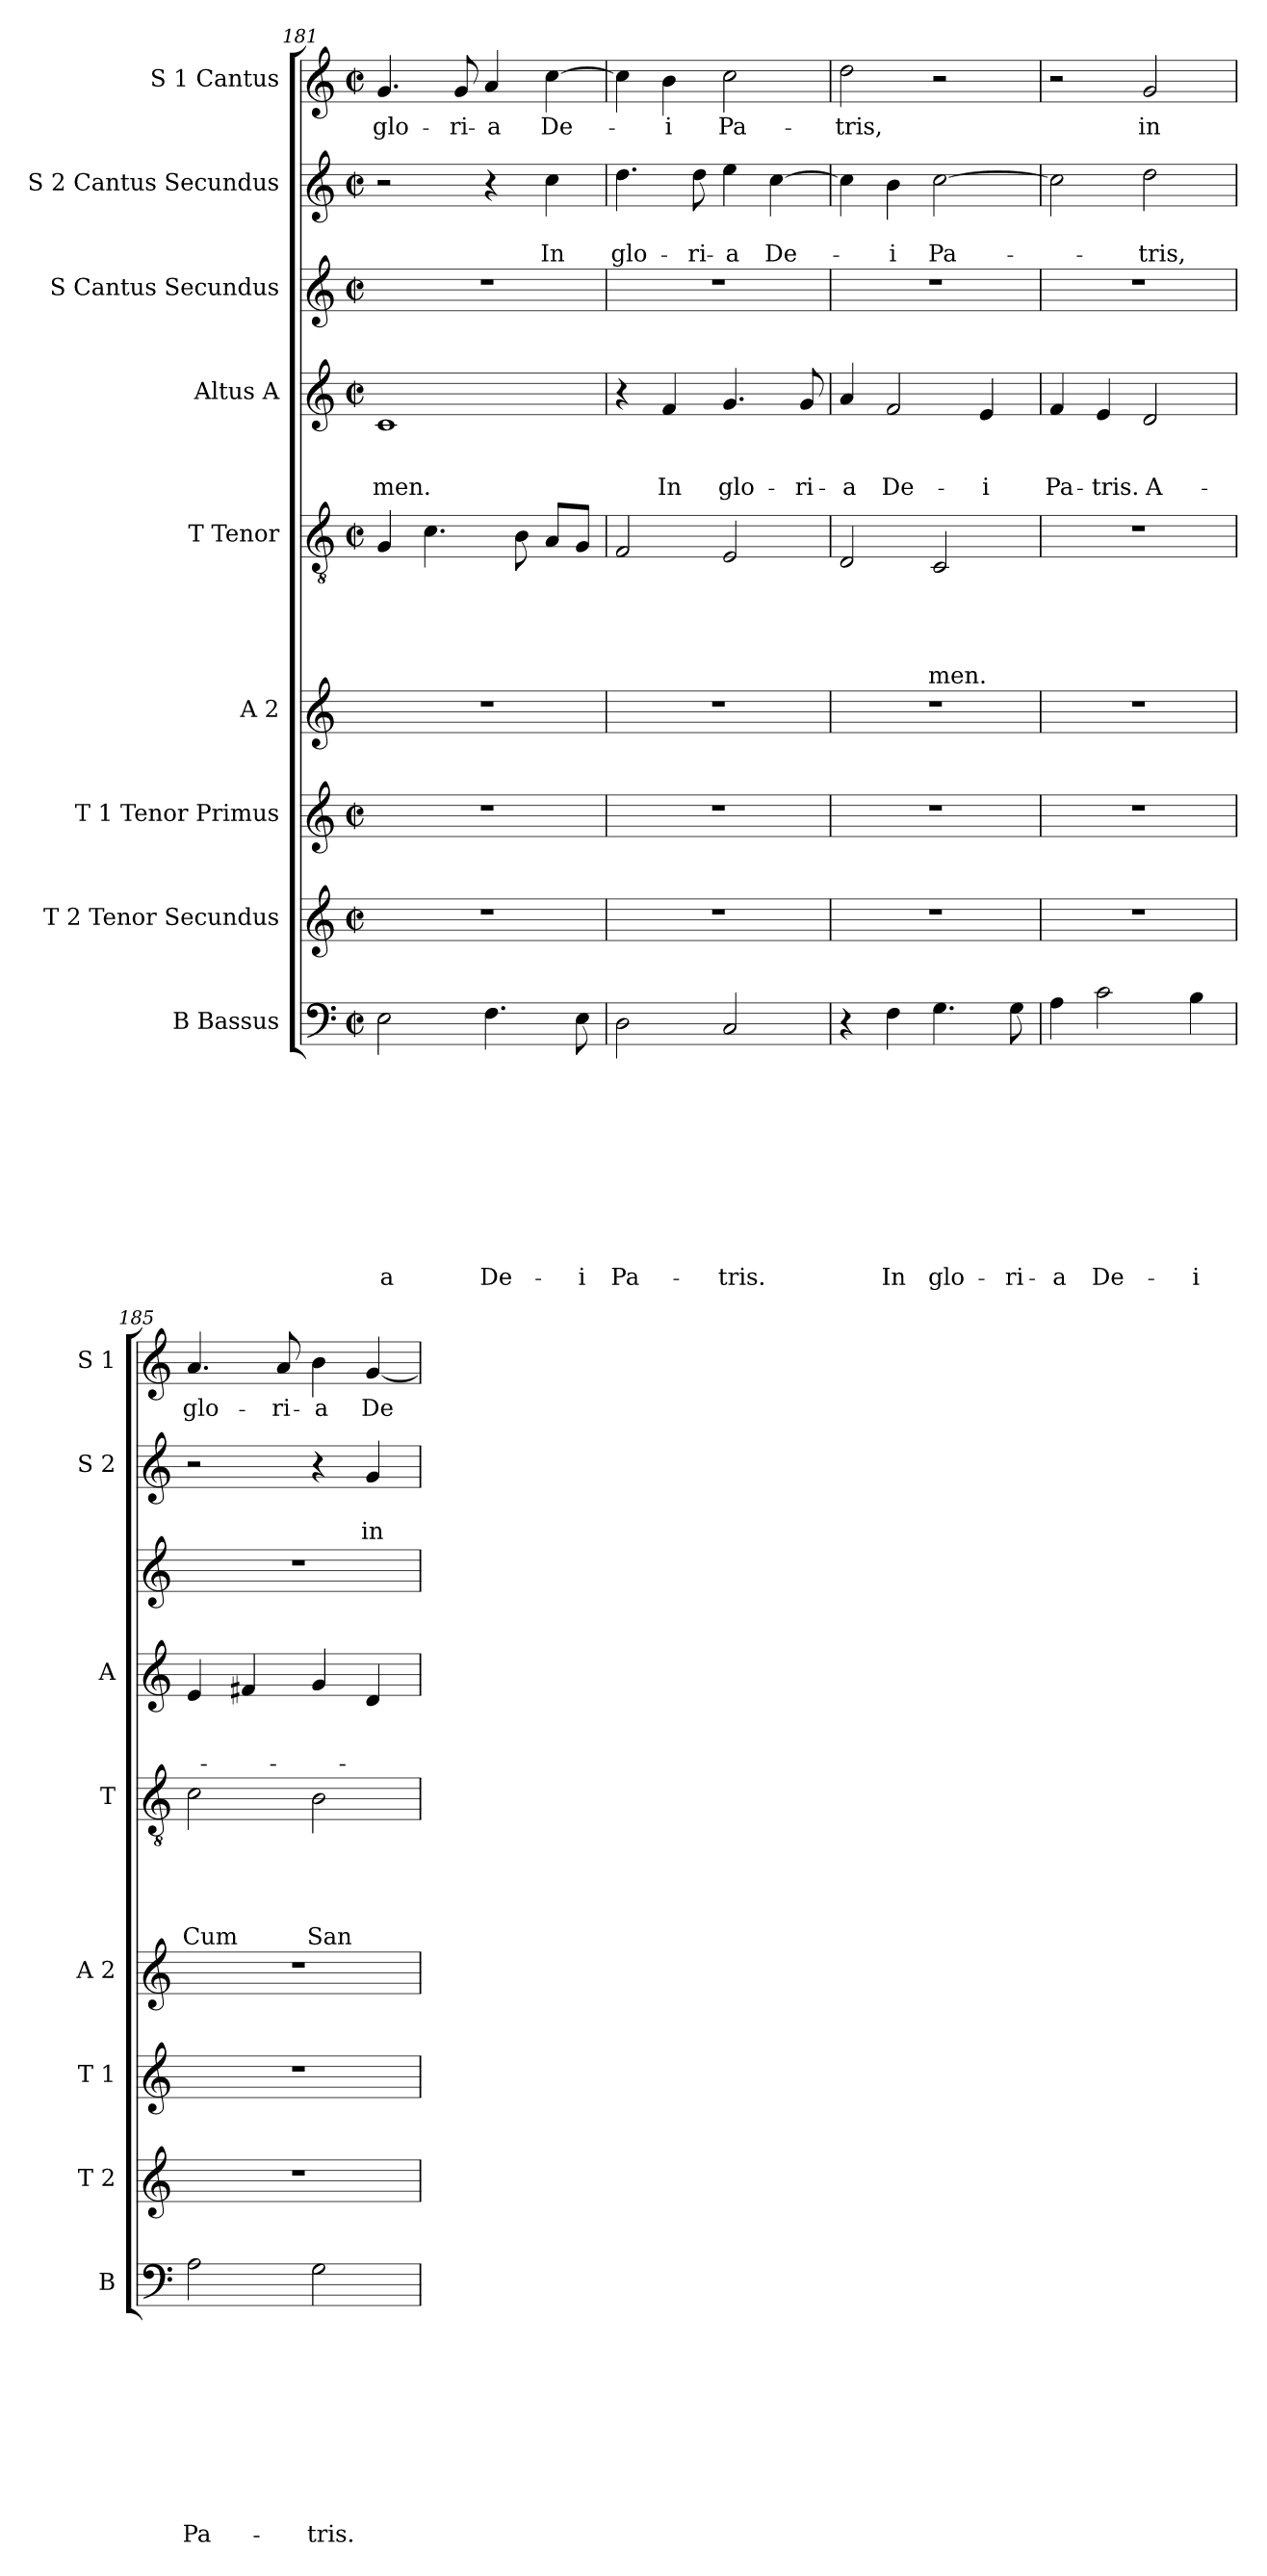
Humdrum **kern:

**kern	**text	**text	**text	**text	**text	**text	**text	**text	**text	**text	**kern	**kern	**kern	**kern	**text	**text	**text	**text	**text	**kern	**text	**text	**text	**kern	**kern	**text	**text	**kern	**text
*part9	*part9	*part9	*part9	*part9	*part9	*part9	*part9	*part9	*part9	*part9	*part8	*part7	*part6	*part5	*part5	*part5	*part5	*part5	*part5	*part4	*part4	*part4	*part4	*part3	*part2	*part2	*part2	*part1	*part1
*staff9	*staff9	*staff9	*staff9	*staff9	*staff9	*staff9	*staff9	*staff9	*staff9	*staff9	*staff8	*staff7	*staff6	*staff5	*staff5	*staff5	*staff5	*staff5	*staff5	*staff4	*staff4	*staff4	*staff4	*staff3	*staff2	*staff2	*staff2	*staff1	*staff1
*I"B Bassus	*	*	*	*	*	*	*	*	*	*	*I"T 2 Tenor Secundus	*I"T 1 Tenor Primus	*I"A 2	*I"T Tenor	*	*	*	*	*	*I"Altus A	*	*	*	*I"S Cantus Secundus	*I"S 2 Cantus Secundus	*	*	*I"S 1 Cantus	*
*I'B	*	*	*	*	*	*	*	*	*	*	*I'T 2	*I'T 1	*I'A 2	*I'T	*	*	*	*	*	*I'A	*	*	*	*	*I'S 2	*	*	*I'S 1	*
!!LO:LB:g=z
*clefF4	*	*	*	*	*	*	*	*	*	*	*clefG2	*clefG2	*clefG2	*clefGv2	*	*	*	*	*	*clefG2	*	*	*	*clefG2	*clefG2	*	*	*clefG2	*
*k[]	*	*	*	*	*	*	*	*	*	*	*k[]	*k[]	*k[]	*k[]	*	*	*	*	*	*k[]	*	*	*	*k[]	*k[]	*	*	*k[]	*
*C:	*	*	*	*	*	*	*	*	*	*	*C:	*C:	*C:	*C:	*	*	*	*	*	*C:	*	*	*	*C:	*C:	*	*	*C:	*
*M2/2	*	*	*	*	*	*	*	*	*	*	*M2/2	*M2/2	*	*M2/2	*	*	*	*	*	*M2/2	*	*	*	*M2/2	*M2/2	*	*	*M2/2	*
*met(c|)	*	*	*	*	*	*	*	*	*	*	*met(c|)	*met(c|)	*	*met(c|)	*	*	*	*	*	*met(c|)	*	*	*	*met(c|)	*met(c|)	*	*	*met(c|)	*
=181	=181	=181	=181	=181	=181	=181	=181	=181	=181	=181	=181	=181	=181	=181	=181	=181	=181	=181	=181	=181	=181	=181	=181	=181	=181	=181	=181	=181	=181
!	!	!	!	!	!	!	!	!	!	!LO:LY:b	!	!	!	!	!	!	!	!	!	!	!	!	!LO:LY:b	!	!	!	!	!	!LO:LY:b
2E\	.	.	.	.	.	.	.	.	.	-a	1r	1r	1r	4G/	.	.	.	.	.	1c	.	.	-men.	1r	2r	.	.	4.g/	glo-
.	.	.	.	.	.	.	.	.	.	.	.	.	.	4.c\	.	.	.	.	.	.	.	.	.	.	.	.	.	.	.
!	!	!	!	!	!	!	!	!	!	!	!	!	!	!	!	!	!	!	!	!	!	!	!	!	!	!	!	!	!LO:LY:b
.	.	.	.	.	.	.	.	.	.	.	.	.	.	.	.	.	.	.	.	.	.	.	.	.	.	.	.	8g/	-ri-
!	!	!	!	!	!	!	!	!	!	!LO:LY:b	!	!	!	!	!	!	!	!	!	!	!	!	!	!	!	!	!	!	!LO:LY:b
4.F\	.	.	.	.	.	.	.	.	.	De-	.	.	.	.	.	.	.	.	.	.	.	.	.	.	4r	.	.	4a/	-a
.	.	.	.	.	.	.	.	.	.	.	.	.	.	8B\	.	.	.	.	.	.	.	.	.	.	.	.	.	.	.
!	!	!	!	!	!	!	!	!	!	!	!	!	!	!	!	!	!	!	!	!	!	!	!	!	!	!	!LO:LY:b	!	!LO:LY:b
.	.	.	.	.	.	.	.	.	.	.	.	.	.	8A/L	.	.	.	.	.	.	.	.	.	.	4cc\	.	In	[>4cc\	De-
!	!	!	!	!	!	!	!	!	!	!LO:LY:b	!	!	!	!	!	!	!	!	!	!	!	!	!	!	!	!	!	!	!
8E\	.	.	.	.	.	.	.	.	.	-i	.	.	.	8G/J	.	.	.	.	.	.	.	.	.	.	.	.	.	.	.
=182	=182	=182	=182	=182	=182	=182	=182	=182	=182	=182	=182	=182	=182	=182	=182	=182	=182	=182	=182	=182	=182	=182	=182	=182	=182	=182	=182	=182	=182
!	!	!	!	!	!	!	!	!	!	!LO:LY:b	!	!	!	!	!	!	!	!	!	!	!	!	!	!	!	!	!LO:LY:b	!	!
2D\	.	.	.	.	.	.	.	.	.	Pa-	1r	1r	1r	2F/	.	.	.	.	.	4r	.	.	.	1r	4.dd\	.	glo-	4cc\]	.
!	!	!	!	!	!	!	!	!	!	!	!	!	!	!	!	!	!	!	!	!	!	!	!LO:LY:b	!	!	!	!	!	!LO:LY:b
.	.	.	.	.	.	.	.	.	.	.	.	.	.	.	.	.	.	.	.	4f/	.	.	In	.	.	.	.	4b\	-i
!	!	!	!	!	!	!	!	!	!	!	!	!	!	!	!	!	!	!	!	!	!	!	!	!	!	!	!LO:LY:b	!	!
.	.	.	.	.	.	.	.	.	.	.	.	.	.	.	.	.	.	.	.	.	.	.	.	.	8dd\	.	-ri-	.	.
!	!	!	!	!	!	!	!	!	!	!LO:LY:b	!	!	!	!	!	!	!	!	!	!	!	!	!LO:LY:b	!	!	!	!LO:LY:b	!	!LO:LY:b
2C/	.	.	.	.	.	.	.	.	.	-tris.	.	.	.	2E/	.	.	.	.	.	4.g/	.	.	glo-	.	4ee\	.	-a	2cc\	Pa-
!	!	!	!	!	!	!	!	!	!	!	!	!	!	!	!	!	!	!	!	!	!	!	!	!	!	!	!LO:LY:b	!	!
.	.	.	.	.	.	.	.	.	.	.	.	.	.	.	.	.	.	.	.	.	.	.	.	.	[>4cc\	.	De-	.	.
!	!	!	!	!	!	!	!	!	!	!	!	!	!	!	!	!	!	!	!	!	!	!	!LO:LY:b	!	!	!	!	!	!
.	.	.	.	.	.	.	.	.	.	.	.	.	.	.	.	.	.	.	.	8g/	.	.	-ri-	.	.	.	.	.	.
=183	=183	=183	=183	=183	=183	=183	=183	=183	=183	=183	=183	=183	=183	=183	=183	=183	=183	=183	=183	=183	=183	=183	=183	=183	=183	=183	=183	=183	=183
!	!	!	!	!	!	!	!	!	!	!	!	!	!	!	!	!	!	!	!	!	!	!	!LO:LY:b	!	!	!	!	!	!LO:LY:b
4r	.	.	.	.	.	.	.	.	.	.	1r	1r	1r	2D/	.	.	.	.	.	4a/	.	.	-a	1r	4cc\]	.	.	2dd\	-tris,
!	!	!	!	!	!	!	!	!	!	!LO:LY:b	!	!	!	!	!	!	!	!	!	!	!	!	!LO:LY:b	!	!	!	!LO:LY:b	!	!
4F\	.	.	.	.	.	.	.	.	.	In	.	.	.	.	.	.	.	.	.	2f/	.	.	De-	.	4b\	.	-i	.	.
!	!	!	!	!	!	!	!	!	!	!LO:LY:b	!	!	!	!	!	!	!	!	!LO:LY:b	!	!	!	!	!	!	!	!LO:LY:b	!	!
4.G\	.	.	.	.	.	.	.	.	.	glo-	.	.	.	2C/	.	.	.	.	-men.	.	.	.	.	.	[>2cc\	.	Pa-	2r	.
!	!	!	!	!	!	!	!	!	!	!	!	!	!	!	!	!	!	!	!	!	!	!	!LO:LY:b	!	!	!	!	!	!
.	.	.	.	.	.	.	.	.	.	.	.	.	.	.	.	.	.	.	.	4e/	.	.	-i	.	.	.	.	.	.
!	!	!	!	!	!	!	!	!	!	!LO:LY:b	!	!	!	!	!	!	!	!	!	!	!	!	!	!	!	!	!	!	!
8G\	.	.	.	.	.	.	.	.	.	-ri-	.	.	.	.	.	.	.	.	.	.	.	.	.	.	.	.	.	.	.
=184	=184	=184	=184	=184	=184	=184	=184	=184	=184	=184	=184	=184	=184	=184	=184	=184	=184	=184	=184	=184	=184	=184	=184	=184	=184	=184	=184	=184	=184
!	!	!	!	!	!	!	!	!	!	!LO:LY:b	!	!	!	!	!	!	!	!	!	!	!	!	!LO:LY:b	!	!	!	!	!	!
4A\	.	.	.	.	.	.	.	.	.	-a	1r	1r	1r	1r	.	.	.	.	.	4f/	.	.	Pa-	1r	2cc\]	.	.	2r	.
!	!	!	!	!	!	!	!	!	!	!LO:LY:b	!	!	!	!	!	!	!	!	!	!	!	!	!LO:LY:b	!	!	!	!	!	!
2c\	.	.	.	.	.	.	.	.	.	De-	.	.	.	.	.	.	.	.	.	4e/	.	.	-tris.	.	.	.	.	.	.
!	!	!	!	!	!	!	!	!	!	!	!	!	!	!	!	!	!	!	!	!	!	!	!LO:LY:b	!	!	!	!LO:LY:b	!	!LO:LY:b
.	.	.	.	.	.	.	.	.	.	.	.	.	.	.	.	.	.	.	.	2d/	.	.	A-	.	2dd\	.	-tris,	2g/	in
!	!	!	!	!	!	!	!	!	!	!LO:LY:b	!	!	!	!	!	!	!	!	!	!	!	!	!	!	!	!	!	!	!
4B\	.	.	.	.	.	.	.	.	.	-i	.	.	.	.	.	.	.	.	.	.	.	.	.	.	.	.	.	.	.
=185	=185	=185	=185	=185	=185	=185	=185	=185	=185	=185	=185	=185	=185	=185	=185	=185	=185	=185	=185	=185	=185	=185	=185	=185	=185	=185	=185	=185	=185
!	!	!	!	!	!	!	!	!	!	!LO:LY:b	!	!	!	!	!	!	!	!	!LO:LY:b	!	!	!	!	!	!	!	!	!	!LO:LY:b
2A\	.	.	.	.	.	.	.	.	.	Pa-	1r	1r	1r	2c\	.	.	.	.	Cum	4e/	.	.	.	1r	2r	.	.	4.a/	glo-
.	.	.	.	.	.	.	.	.	.	.	.	.	.	.	.	.	.	.	.	4f#X/	.	.	.	.	.	.	.	.	.
!	!	!	!	!	!	!	!	!	!	!	!	!	!	!	!	!	!	!	!	!	!	!	!	!	!	!	!	!	!LO:LY:b
.	.	.	.	.	.	.	.	.	.	.	.	.	.	.	.	.	.	.	.	.	.	.	.	.	.	.	.	8a/	-ri-
!	!	!	!	!	!	!	!	!	!	!LO:LY:b	!	!	!	!	!	!	!	!	!LO:LY:b	!	!	!	!	!	!	!	!	!	!LO:LY:b
2G\	.	.	.	.	.	.	.	.	.	-tris.	.	.	.	2B\	.	.	.	.	San-	4g/	.	.	.	.	4r	.	.	4b\	-a
!	!	!	!	!	!	!	!	!	!	!	!	!	!	!	!	!	!	!	!	!	!	!	!	!	!	!	!LO:LY:b	!	!LO:LY:b
.	.	.	.	.	.	.	.	.	.	.	.	.	.	.	.	.	.	.	.	4d/	.	.	.	.	4g/	.	in	[<4g/	De-
=	=	=	=	=	=	=	=	=	=	=	=	=	=	=	=	=	=	=	=	=	=	=	=	=	=	=	=	=	=
*-	*-	*-	*-	*-	*-	*-	*-	*-	*-	*-	*-	*-	*-	*-	*-	*-	*-	*-	*-	*-	*-	*-	*-	*-	*-	*-	*-	*-	*-
